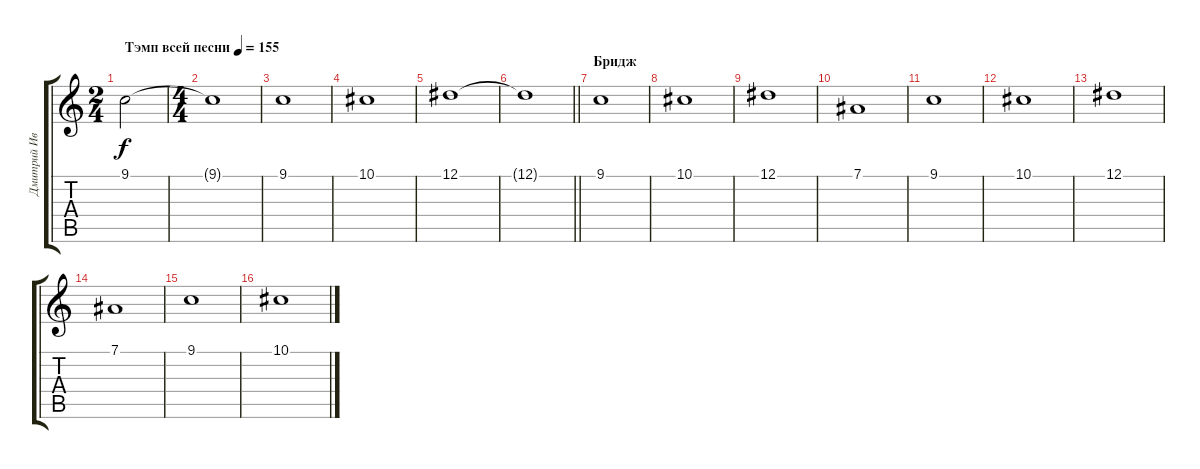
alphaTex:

\track ("Дмитрий Иванов" "Дмитрий Ив") {instrument stringensemble1}
\staff {score tabs}
\tuning (Eb4 Bb3 Gb3 Db3 Ab2 Eb2) {hide}
\ts (2 4)
\tempo (155 "Тэмп всей песни")
\clef g2
\ks c
9.1.2{dy f volume 11 instrument stringensemble1} |
\ts (4 4)
9.1{t}.1 |
9.1.1 |
10.1.1 |
12.1.1 |
\barLineRight lightlight
12.1{t}.1 |
\section ("" "Бридж")
9.1.1 |
10.1.1 |
12.1.1 |
7.1.1 |
9.1.1 |
10.1.1 |
12.1.1 |
7.1.1 |
9.1.1 |
10.1.1
